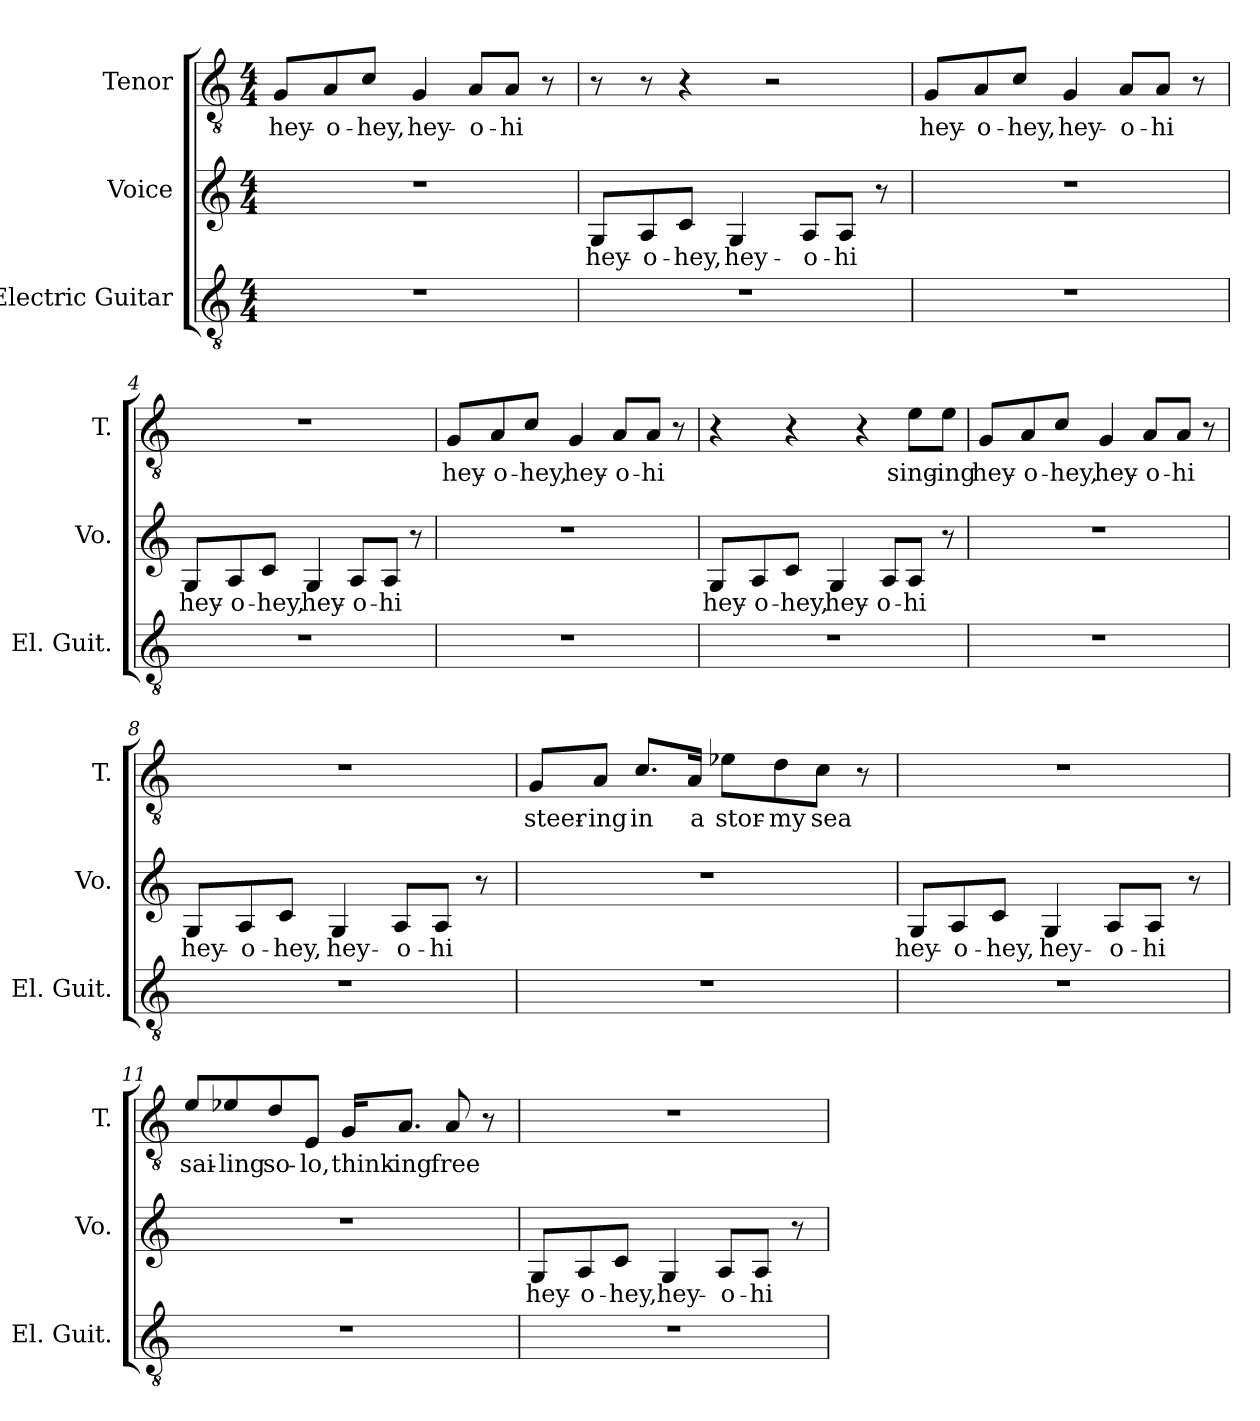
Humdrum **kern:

**kern	**kern	**text	**kern	**text
*part3	*part2	*part2	*part1	*part1
*staff3	*staff2	*staff2	*staff1	*staff1
*I"Electric Guitar	*I"Voice	*	*I"Tenor	*
*I'El. Guit.	*I'Vo.	*	*I'T.	*
*clefGv2	*clefG2	*	*clefGv2	*
*k[]	*k[]	*	*k[]	*
*M4/4	*M4/4	*	*M4/4	*
=1	=1	=1	=1	=1
!	!	!	!	!LO:LY:b
1r	1r	.	8G/L	hey-
!	!	!	!	!LO:LY:b
.	.	.	8A/	-o-
!	!	!	!	!LO:LY:b
.	.	.	8c/J	-hey,
!	!	!	!	!LO:LY:b
.	.	.	4G/	hey-
!	!	!	!	!LO:LY:b
.	.	.	8A/L	-o-
!	!	!	!	!LO:LY:b
.	.	.	8A/J	-hi
.	.	.	8r	.
=2	=2	=2	=2	=2
!	!	!LO:LY:b	!	!
1r	8G/L	hey-	8r	.
!	!	!LO:LY:b	!	!
.	8A/	-o-	8r	.
!	!	!LO:LY:b	!	!
.	8c/J	-hey,	4r	.
!	!	!LO:LY:b	!	!
.	4G/	hey-	.	.
.	.	.	2r	.
!	!	!LO:LY:b	!	!
.	8A/L	-o-	.	.
!	!	!LO:LY:b	!	!
.	8A/J	-hi	.	.
.	8r	.	.	.
=3	=3	=3	=3	=3
!	!	!	!	!LO:LY:b
1r	1r	.	8G/L	hey-
!	!	!	!	!LO:LY:b
.	.	.	8A/	-o-
!	!	!	!	!LO:LY:b
.	.	.	8c/J	-hey,
!	!	!	!	!LO:LY:b
.	.	.	4G/	hey-
!	!	!	!	!LO:LY:b
.	.	.	8A/L	-o-
!	!	!	!	!LO:LY:b
.	.	.	8A/J	-hi
.	.	.	8r	.
!!LO:LB:g=z
=4	=4	=4	=4	=4
!	!	!LO:LY:b	!	!
1r	8G/L	hey-	1r	.
!	!	!LO:LY:b	!	!
.	8A/	-o-	.	.
!	!	!LO:LY:b	!	!
.	8c/J	-hey,	.	.
!	!	!LO:LY:b	!	!
.	4G/	hey-	.	.
!	!	!LO:LY:b	!	!
.	8A/L	-o-	.	.
!	!	!LO:LY:b	!	!
.	8A/J	-hi	.	.
.	8r	.	.	.
=5	=5	=5	=5	=5
!	!	!	!	!LO:LY:b
1r	1r	.	8G/L	hey-
!	!	!	!	!LO:LY:b
.	.	.	8A/	-o-
!	!	!	!	!LO:LY:b
.	.	.	8c/J	-hey,
!	!	!	!	!LO:LY:b
.	.	.	4G/	hey-
!	!	!	!	!LO:LY:b
.	.	.	8A/L	-o-
!	!	!	!	!LO:LY:b
.	.	.	8A/J	-hi
.	.	.	8r	.
=6	=6	=6	=6	=6
!	!	!LO:LY:b	!	!
1r	8G/L	hey-	4r	.
!	!	!LO:LY:b	!	!
.	8A/	-o-	.	.
!	!	!LO:LY:b	!	!
.	8c/J	-hey,	4r	.
!	!	!LO:LY:b	!	!
.	4G/	hey-	.	.
.	.	.	4r	.
!	!	!LO:LY:b	!	!
.	8A/L	-o-	.	.
!	!	!LO:LY:b	!	!LO:LY:b
.	8A/J	-hi	8e\L	sing-
!	!	!	!	!LO:LY:b
.	8r	.	8e\J	-ing
!!LO:LB:g=z
=7	=7	=7	=7	=7
!	!	!	!	!LO:LY:b
1r	1r	.	8G/L	hey-
!	!	!	!	!LO:LY:b
.	.	.	8A/	-o-
!	!	!	!	!LO:LY:b
.	.	.	8c/J	-hey,
!	!	!	!	!LO:LY:b
.	.	.	4G/	hey-
!	!	!	!	!LO:LY:b
.	.	.	8A/L	-o-
!	!	!	!	!LO:LY:b
.	.	.	8A/J	-hi
.	.	.	8r	.
=8	=8	=8	=8	=8
!	!	!LO:LY:b	!	!
1r	8G/L	hey-	1r	.
!	!	!LO:LY:b	!	!
.	8A/	-o-	.	.
!	!	!LO:LY:b	!	!
.	8c/J	-hey,	.	.
!	!	!LO:LY:b	!	!
.	4G/	hey-	.	.
!	!	!LO:LY:b	!	!
.	8A/L	-o-	.	.
!	!	!LO:LY:b	!	!
.	8A/J	-hi	.	.
.	8r	.	.	.
=9	=9	=9	=9	=9
!	!	!	!	!LO:LY:b
1r	1r	.	8G/L	steer-
!	!	!	!	!LO:LY:b
.	.	.	8A/J	-ing
!	!	!	!	!LO:LY:b
.	.	.	8.c/L	in
!	!	!	!	!LO:LY:b
.	.	.	16A/Jk	a
!	!	!	!	!LO:LY:b
.	.	.	8e-X\L	stor-
!	!	!	!	!LO:LY:b
.	.	.	8d\	-my
!	!	!	!	!LO:LY:b
.	.	.	8c\J	sea
.	.	.	8r	.
!!LO:PB:g=z
=10	=10	=10	=10	=10
!	!	!LO:LY:b	!	!
1r	8G/L	hey-	1r	.
!	!	!LO:LY:b	!	!
.	8A/	-o-	.	.
!	!	!LO:LY:b	!	!
.	8c/J	-hey,	.	.
!	!	!LO:LY:b	!	!
.	4G/	hey-	.	.
!	!	!LO:LY:b	!	!
.	8A/L	-o-	.	.
!	!	!LO:LY:b	!	!
.	8A/J	-hi	.	.
.	8r	.	.	.
=11	=11	=11	=11	=11
!	!	!	!	!LO:LY:b
1r	1r	.	8e/L	sai-
!	!	!	!	!LO:LY:b
.	.	.	8e-X/	-ling
!	!	!	!	!LO:LY:b
.	.	.	8d/	so-
!	!	!	!	!LO:LY:b
.	.	.	8E/J	-lo,
!	!	!	!	!LO:LY:b
.	.	.	16G/KL	think-
!	!	!	!	!LO:LY:b
.	.	.	8.A/J	-ing
!	!	!	!	!LO:LY:b
.	.	.	8A/	free
.	.	.	8r	.
=12	=12	=12	=12	=12
!	!	!LO:LY:b	!	!
1r	8G/L	hey-	1r	.
!	!	!LO:LY:b	!	!
.	8A/	-o-	.	.
!	!	!LO:LY:b	!	!
.	8c/J	-hey,	.	.
!	!	!LO:LY:b	!	!
.	4G/	hey-	.	.
!	!	!LO:LY:b	!	!
.	8A/L	-o-	.	.
!	!	!LO:LY:b	!	!
.	8A/J	-hi	.	.
.	8r	.	.	.
=	=	=	=	=
*-	*-	*-	*-	*-
